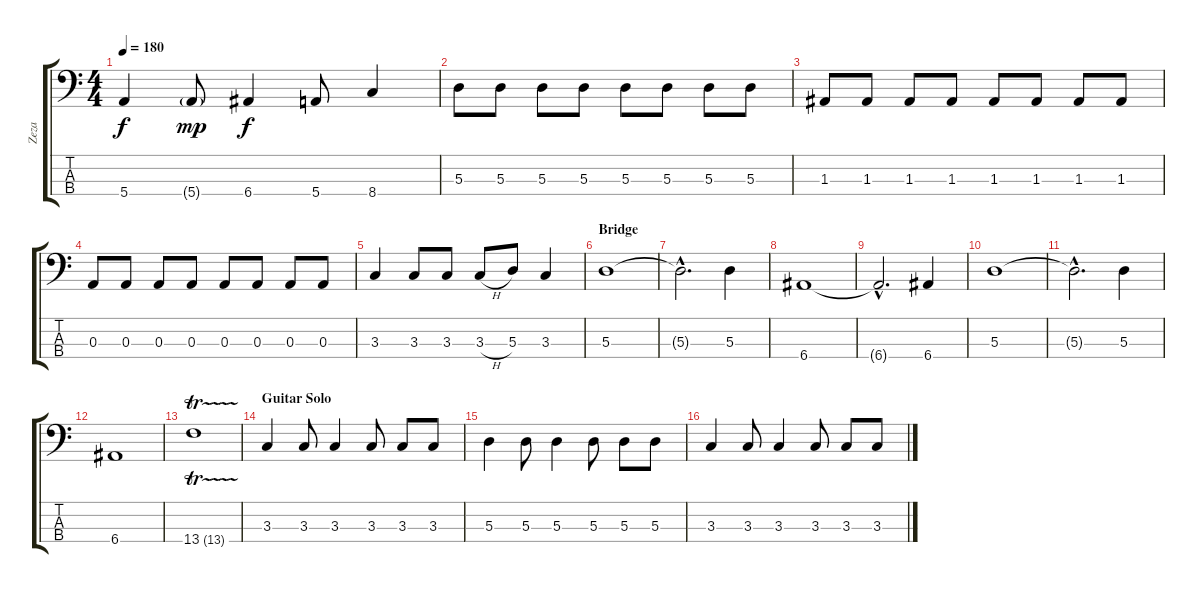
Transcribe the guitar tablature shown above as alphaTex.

\track ("Zeza" "Zeza") {instrument electricbassfinger}
\staff {score tabs}
\tuning (G2 D2 A1 E1) {hide}
\ts (4 4)
\tempo 180
\clef f4
\ks c
5.4.4{dy f} 5.4{g}.8{dy mp} 6.4.4{dy f} 5.4.8 8.4.4 |
5.3.8 5.3.8 5.3.8 5.3.8 5.3.8 5.3.8 5.3.8 5.3.8 |
1.3.8 1.3.8 1.3.8 1.3.8 1.3.8 1.3.8 1.3.8 1.3.8 |
0.3.8 0.3.8 0.3.8 0.3.8 0.3.8 0.3.8 0.3.8 0.3.8 |
3.3.4 3.3.8 3.3.8 3.3{h}.8 5.3.8 3.3.4 |
\section ("" "Bridge")
5.3.1 |
5.3{hac t}.2{d} 5.3.4 |
6.4.1 |
6.4{hac t}.2{d} 6.4.4 |
5.3.1 |
5.3{hac t}.2{d} 5.3.4 |
6.4.1 |
13.4{tr (13 16)}.1 |
\section ("" "Guitar Solo")
3.3.4 3.3.8 3.3.4 3.3.8 3.3.8 3.3.8 |
5.3.4 5.3.8 5.3.4 5.3.8 5.3.8 5.3.8 |
3.3.4 3.3.8 3.3.4 3.3.8 3.3.8 3.3.8
